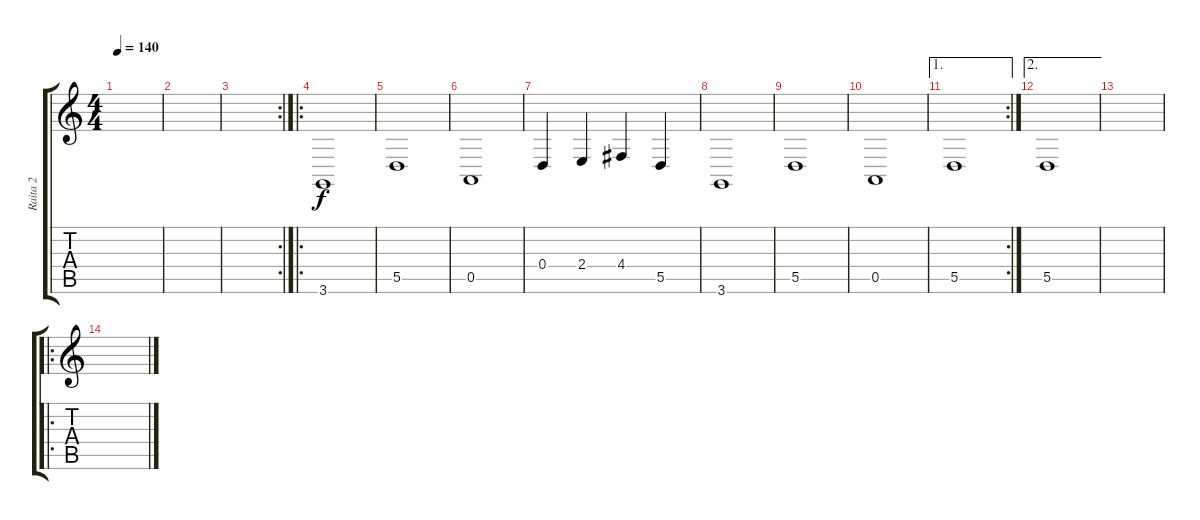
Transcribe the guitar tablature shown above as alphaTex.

\track ("Raita 2" "Raita 2") {instrument stringensemble1}
\staff {score tabs}
\tuning (E4 B3 G3 D3 A2 E2) {hide}
\ts (4 4)
\tempo 140
\clef g2
\ks c
|
|
\rc 2
|
\ro
3.6.1 |
5.5.1 |
0.5.1 |
0.4.4 2.4.4 4.4.4 5.5.4 |
3.6.1 |
5.5.1 |
0.5.1 |
\ae 1
\rc 2
5.5.1 |
\ae 2
5.5.1 |
|
\ro
